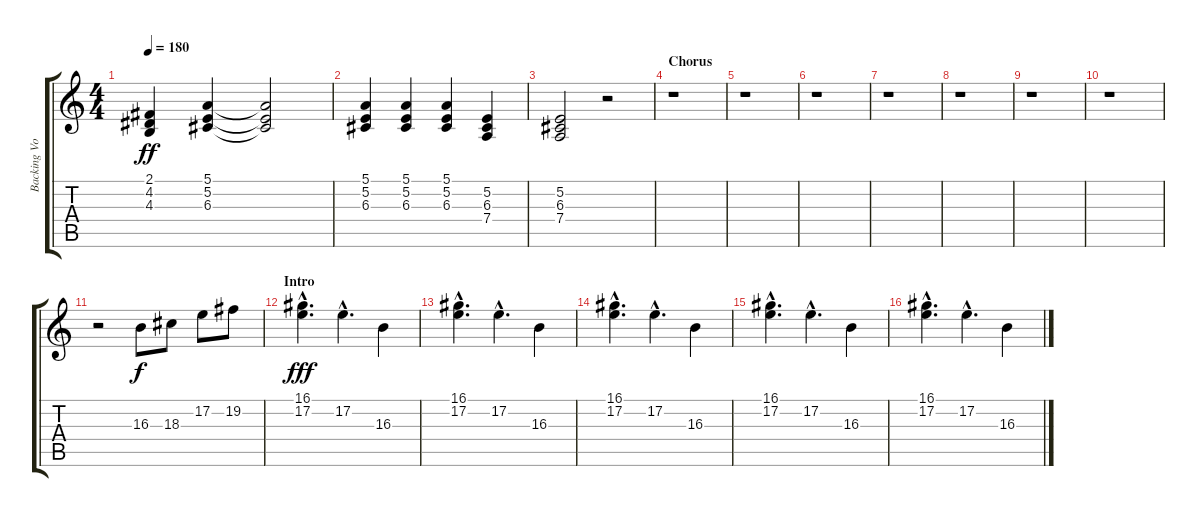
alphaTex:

\track ("Backing Vocals" "Backing Vo") {instrument altosax}
\staff {score tabs}
\tuning (E4 B3 G3 D3 A2 E2) {hide}
\ts (4 4)
\tempo 180
\clef g2
\ks c
(2.1 4.2 4.3).4{dy ff} (5.1 5.2 6.3).4 (5.1{t} 5.2{t} 6.3{t}).2 |
(5.1 5.2 6.3).4 (5.1 5.2 6.3).4 (5.1 5.2 6.3).4 (5.2 6.3 7.4).4 |
(5.2 6.3 7.4).2 r.2 |
\section ("" "Chorus")
r.1 |
r.1 |
r.1 |
r.1 |
r.1 |
r.1 |
r.1 |
r.2{volume 16 balance 11 instrument distortionguitar} 16.3.8{dy f} 18.3.8 17.2.8 19.2.8 |
\section ("" "Intro")
(16.1{hac} 17.2{hac}).4{d dy fff} 17.2{hac}.4{d} 16.3.4 |
(16.1{hac} 17.2{hac}).4{d} 17.2{hac}.4{d} 16.3.4 |
(16.1{hac} 17.2{hac}).4{d} 17.2{hac}.4{d} 16.3.4 |
(16.1{hac} 17.2{hac}).4{d} 17.2{hac}.4{d} 16.3.4 |
(16.1{hac} 17.2{hac}).4{d} 17.2{hac}.4{d} 16.3.4
